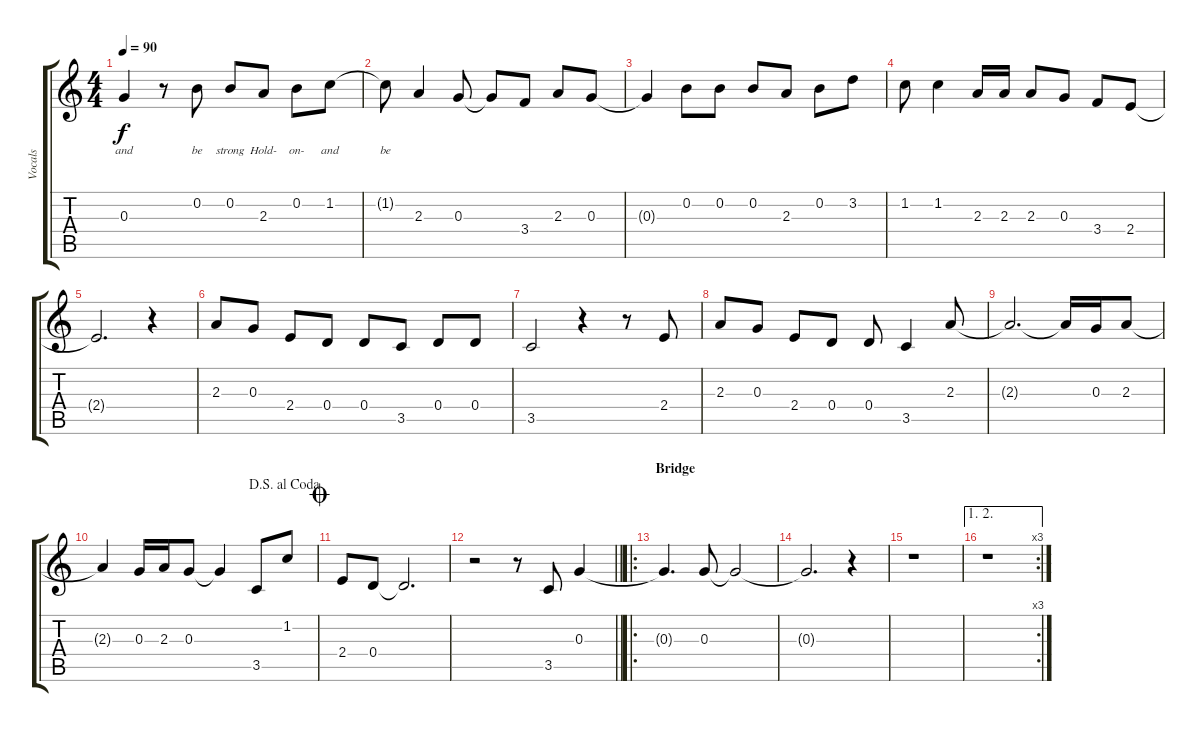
\track ("Vocals" "Vocals") {instrument choiraahs}
\staff {score tabs}
\tuning (E5 B4 G4 D4 A3 E3) {hide}
\ts (4 4)
\tempo 90
\clef g2
\ks c
0.3{t}.4{lyrics (0 "and") lyrics (1 "") lyrics (2 "") lyrics (3 "") lyrics (4 "") dy f} r.8 0.2.8{lyrics (0 "be") lyrics (1 "") lyrics (2 "") lyrics (3 "") lyrics (4 "")} 0.2.8{lyrics (0 "strong") lyrics (1 "") lyrics (2 "") lyrics (3 "") lyrics (4 "")} 2.3.8{lyrics (0 "Hold-") lyrics (1 "") lyrics (2 "") lyrics (3 "") lyrics (4 "")} 0.2.8{lyrics (0 "on-") lyrics (1 "") lyrics (2 "") lyrics (3 "") lyrics (4 "")} 1.2.8{lyrics (0 "and") lyrics (1 "") lyrics (2 "") lyrics (3 "") lyrics (4 "")} |
1.2{t}.8{lyrics (0 "be") lyrics (1 "") lyrics (2 "") lyrics (3 "") lyrics (4 "")} 2.3.4 0.3.8 0.3{t}.8 3.4.8 2.3.8 0.3.8 |
0.3{t}.4 0.2.8 0.2.8 0.2.8 2.3.8 0.2.8 3.2.8 |
1.2.8 1.2.4 2.3.16 2.3.16 2.3.8 0.3.8 3.4.8 2.4.8 |
2.4{t}.2{d} r.4 |
2.3.8 0.3.8 2.4.8 0.4.8 0.4.8 3.5.8 0.4.8 0.4.8 |
3.5.2 r.4 r.8 2.4.8 |
2.3.8 0.3.8 2.4.8 0.4.8 0.4.8 3.5.4 2.3.8 |
2.3{t}.2{d} 2.3{t}.16 0.3.16 2.3.8 |
\jump dalsegnoalcoda
2.3{t}.4 0.3.16 2.3.16 0.3.8 0.3{t}.4 3.5.8 1.2.8 |
\jump coda
2.4.8 0.4.8 0.4{t}.2{d} |
\barLineRight lightlight
r.2 r.8 3.5.8 0.3.4 |
\ro
\section ("" "Bridge")
0.3{t}.4{d} 0.3.8 0.3{t}.2 |
0.3{t}.2{d} r.4 |
r.1 |
\ae (1 2)
\rc 3
r.1
